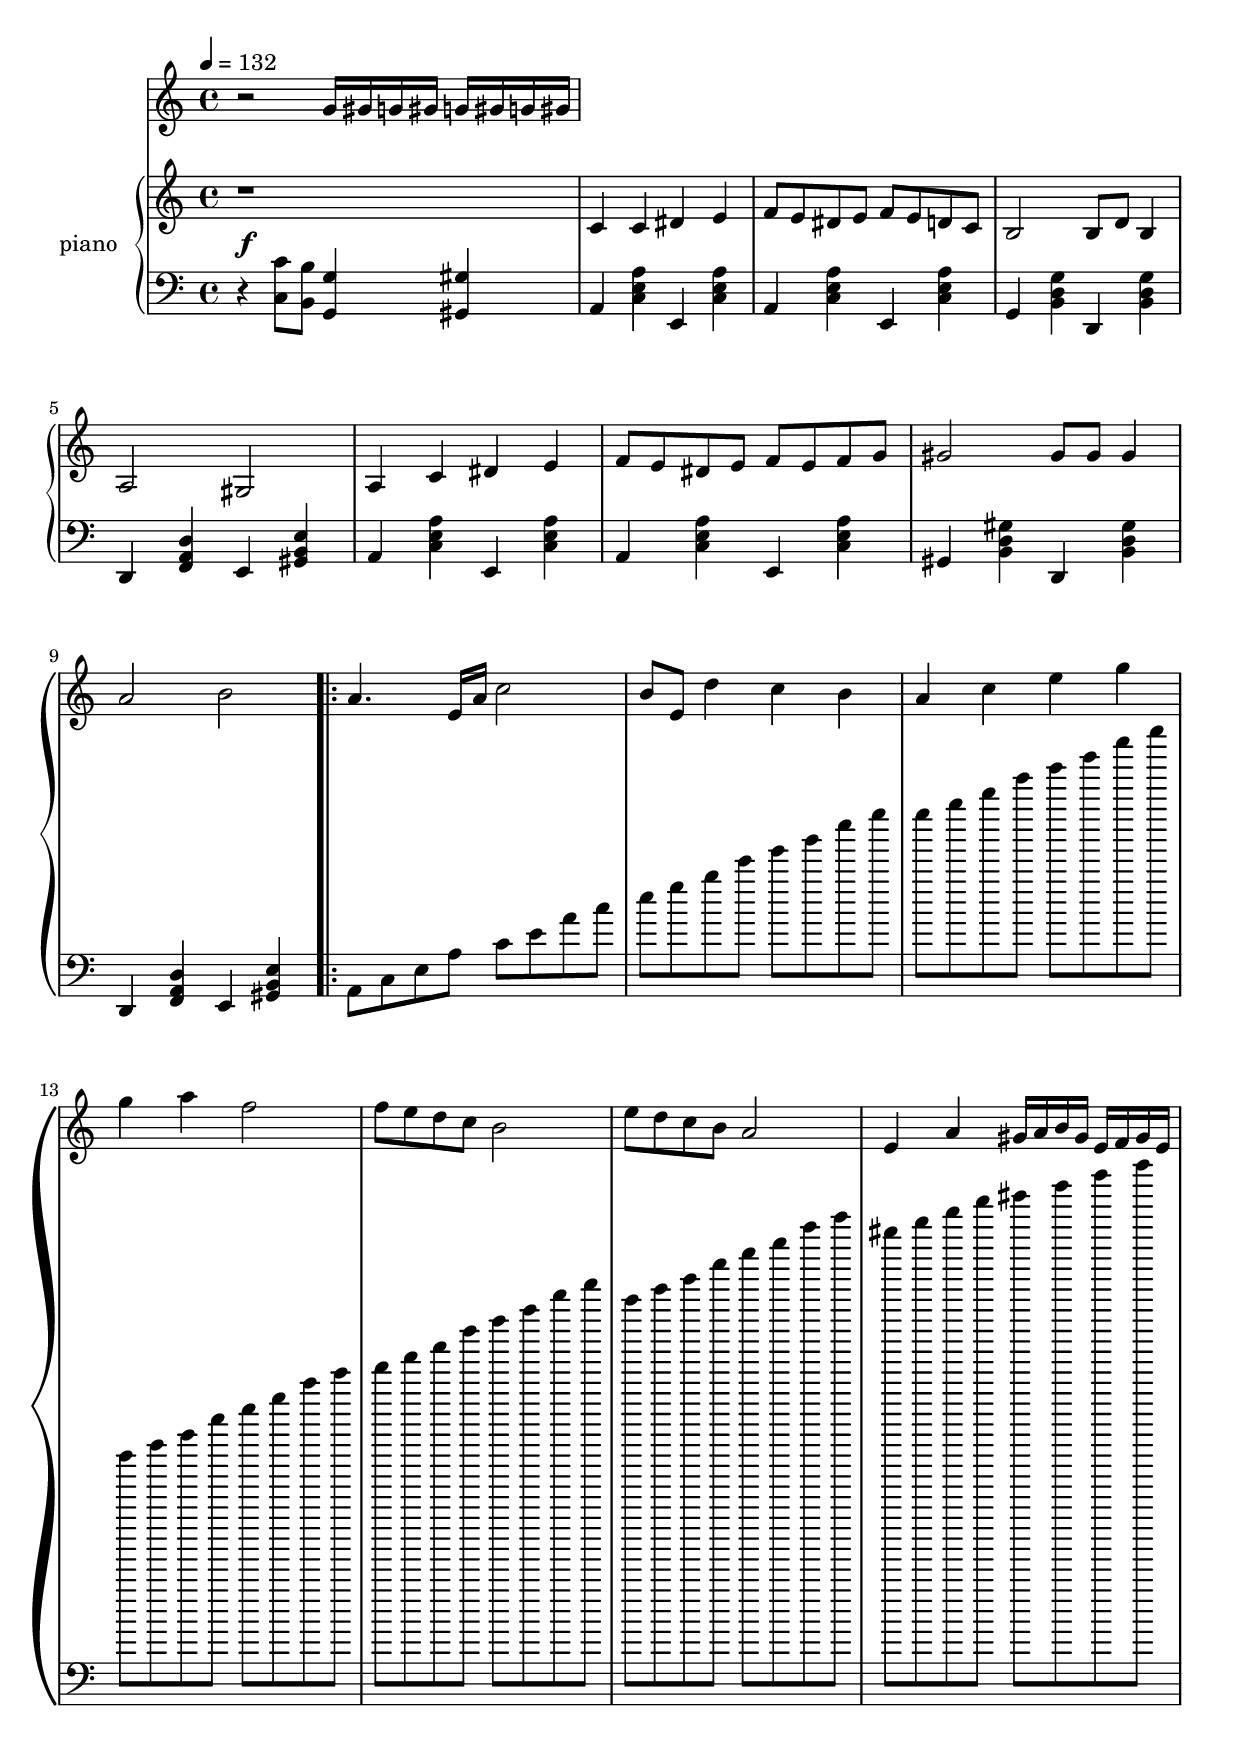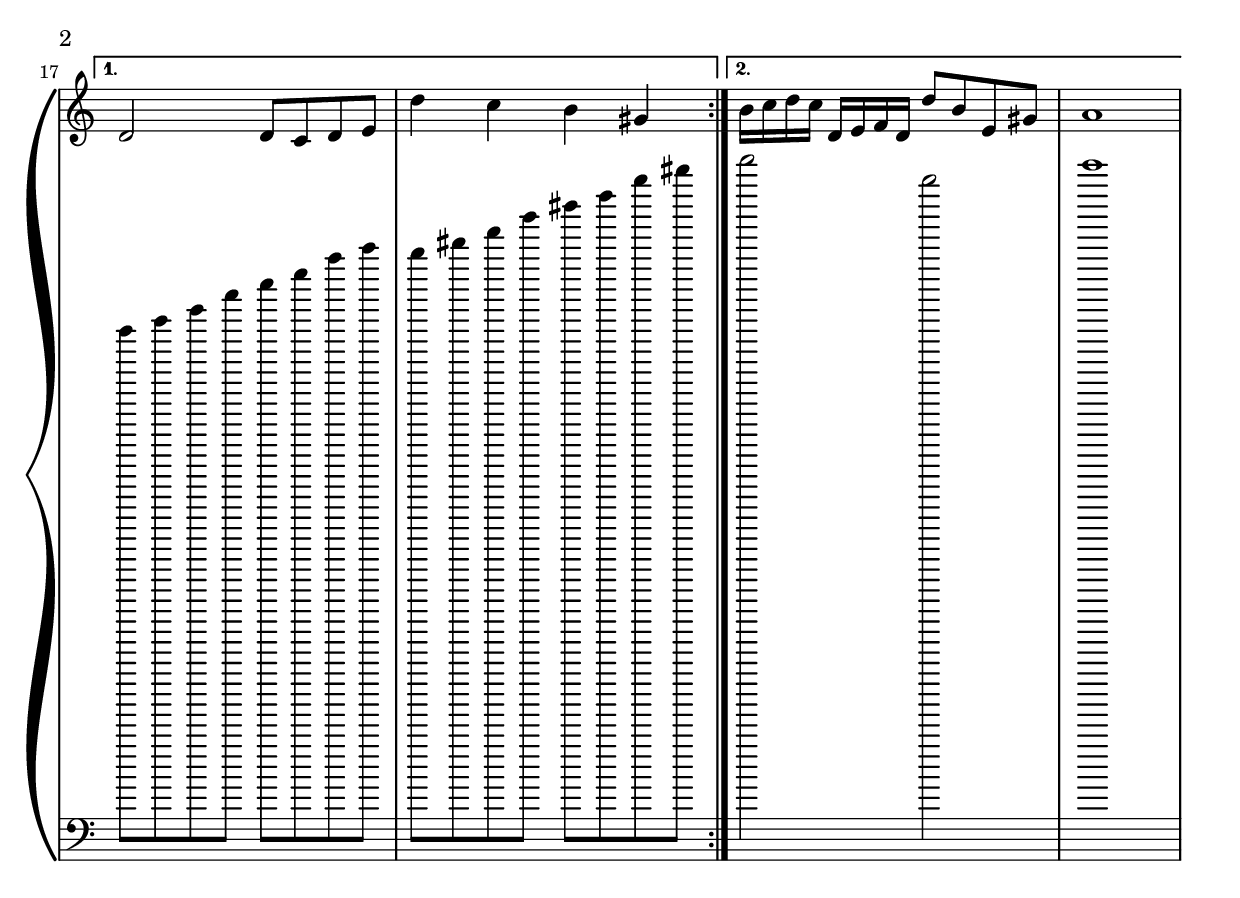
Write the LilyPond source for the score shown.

\include "articulate.ly"

global = {
	\key c \major
	\time 4/4
	\tempo 4 = 132
}

rightHand = \relative c' {
	\clef treble
	r1 |
	c4 c dis e | f8 e dis e f e d c |
	b2 b8 d b4 | a2 gis2 |
	a4 c dis e | f8 e dis e f e f g |
	gis2 gis8 gis gis4 | a2 b2 |
	\repeat volta 2 {
		a4. e16 a c2 | b8 e, d'4 c b |
		a4 c e g | g a f2 |
		f8 e d c b2 | e8 d c b a2 |
		e4 a gis16 a b gis e16 f gis e |
	} \alternative {
		{ d2 d8 c d e | d'4 c b gis | }
		{ b16 c d c d,16 e f d d'8 b e, gis | a1 }
	}
}

leftHand = \relative c {
	\clef bass
	r4 <c c'>8 <b b'>8 <g g'>4 <gis gis'> |
	a4 <c e a> e, <c' e a> | a4 <c e a> e, <c' e a> |
	g4 <b d g> d, <b' d g> | d, <f a d> e <gis b e> |
	a4 <c e a> e, <c' e a> | a4 <c e a> e, <c' e a> |
	gis4 <b d gis> d, <b' d gis> | d, <f a d> e <gis b e> |
	\repeat volta 2 {
		 a8 c e a c e a c |
		 e8 g b e g b e g |
		 g8 b d g b d g b |
		 f8 a c f a c f a |
		 b8 d f b d f b d |
		 a8 c e a c e a c |
		 gis8 b d f gis b d f | 
	} \alternative {
		{ d8 f a d f a d f | e8 gis b e gis b e gis | }
		{ b2 e,2 | a1 }
	}
}

pianoDynamics = {
	s1\f
}

piccoloStaff = \new Staff \relative c'' {
	\set Staff.midiInstrument = #"piccolo"
	\global
	r2 g16 gis g gis g gis g gis
}

pianoStaff = \new PianoStaff <<
	\set PianoStaff.instrumentName = #"piano"
	\new Staff << \global \rightHand >>
	\new Dynamics \pianoDynamics
	\new Staff << \global \leftHand >>
>>

pianoStaffMidi = \new PianoStaff <<
	\set PianoStaff.midiInstrument = #"acoustic grand"
	\new Staff << \global \pianoDynamics \rightHand >>
	\new Staff << \global \pianoDynamics \leftHand >>	
>>

\score {
	<<
		\piccoloStaff
		\pianoStaff
	>>
	\layout { }
}

\score {
	\unfoldRepeats \articulate <<
		\piccoloStaff
		\pianoStaffMidi
	>>
	\midi {	}
}
